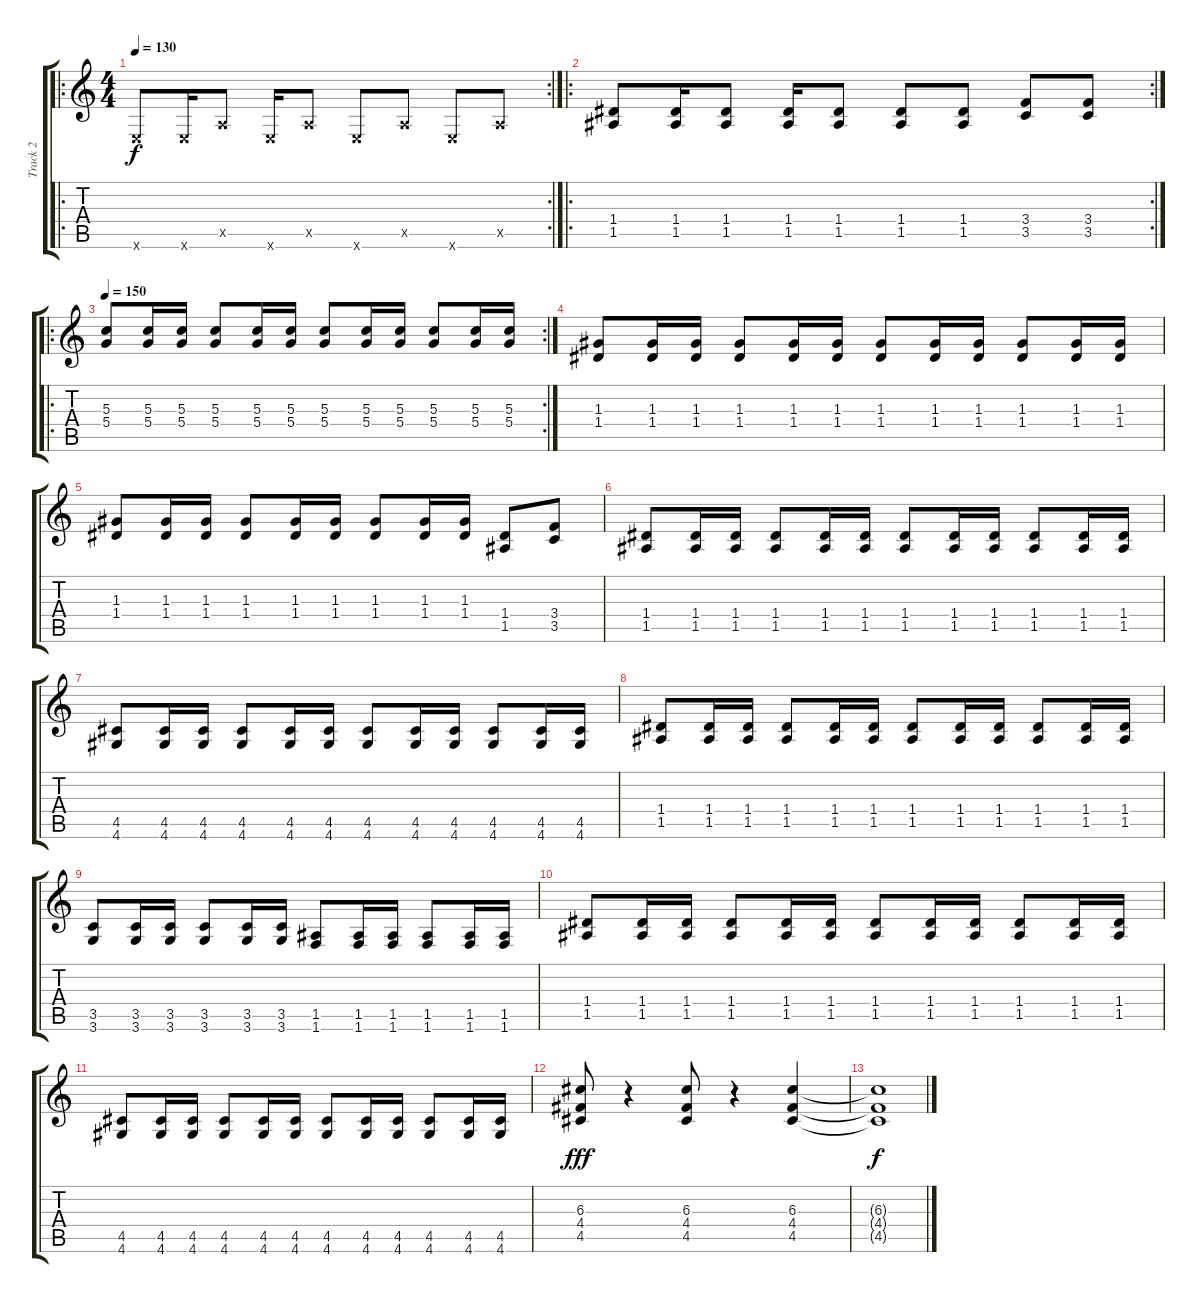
\track ("Track 2" "Track 2") {instrument distortionguitar}
\staff {score tabs}
\tuning (E4 B3 G3 D3 A2 E2) {hide}
\ro
\rc 2
\ts (4 4)
\tempo 130
\clef g2
\ks c
0.6{x}.8{dy f} 0.6{x}.16 0.5{x}.8 0.6{x}.16 0.5{x}.8 0.6{x}.8 0.5{x}.8 0.6{x}.8 0.5{x}.8 |
\ro
\rc 2
(1.4 1.5).8 (1.4 1.5).16 (1.4 1.5).8 (1.4 1.5).16 (1.4 1.5).8 (1.4 1.5).8 (1.4 1.5).8 (3.4 3.5).8 (3.4 3.5).8 |
\ro
\rc 2
\tempo 150
(5.3 5.4).8 (5.3 5.4).16 (5.3 5.4).16 (5.3 5.4).8 (5.3 5.4).16 (5.3 5.4).16 (5.3 5.4).8 (5.3 5.4).16 (5.3 5.4).16 (5.3 5.4).8 (5.3 5.4).16 (5.3 5.4).16 |
(1.3 1.4).8 (1.3 1.4).16 (1.3 1.4).16 (1.3 1.4).8 (1.3 1.4).16 (1.3 1.4).16 (1.3 1.4).8 (1.3 1.4).16 (1.3 1.4).16 (1.3 1.4).8 (1.3 1.4).16 (1.3 1.4).16 |
(1.3 1.4).8 (1.3 1.4).16 (1.3 1.4).16 (1.3 1.4).8 (1.3 1.4).16 (1.3 1.4).16 (1.3 1.4).8 (1.3 1.4).16 (1.3 1.4).16 (1.4 1.5).8 (3.4 3.5).8 |
(1.4 1.5).8 (1.4 1.5).16 (1.4 1.5).16 (1.4 1.5).8 (1.4 1.5).16 (1.4 1.5).16 (1.4 1.5).8 (1.4 1.5).16 (1.4 1.5).16 (1.4 1.5).8 (1.4 1.5).16 (1.4 1.5).16 |
(4.5 4.6).8 (4.5 4.6).16 (4.5 4.6).16 (4.5 4.6).8 (4.5 4.6).16 (4.5 4.6).16 (4.5 4.6).8 (4.5 4.6).16 (4.5 4.6).16 (4.5 4.6).8 (4.5 4.6).16 (4.5 4.6).16 |
(1.4 1.5).8 (1.4 1.5).16 (1.4 1.5).16 (1.4 1.5).8 (1.4 1.5).16 (1.4 1.5).16 (1.4 1.5).8 (1.4 1.5).16 (1.4 1.5).16 (1.4 1.5).8 (1.4 1.5).16 (1.4 1.5).16 |
(3.5 3.6).8 (3.5 3.6).16 (3.5 3.6).16 (3.5 3.6).8 (3.5 3.6).16 (3.5 3.6).16 (1.5 1.6).8 (1.5 1.6).16 (1.5 1.6).16 (1.5 1.6).8 (1.5 1.6).16 (1.5 1.6).16 |
(1.4 1.5).8 (1.4 1.5).16 (1.4 1.5).16 (1.4 1.5).8 (1.4 1.5).16 (1.4 1.5).16 (1.4 1.5).8 (1.4 1.5).16 (1.4 1.5).16 (1.4 1.5).8 (1.4 1.5).16 (1.4 1.5).16 |
(4.5 4.6).8 (4.5 4.6).16 (4.5 4.6).16 (4.5 4.6).8 (4.5 4.6).16 (4.5 4.6).16 (4.5 4.6).8 (4.5 4.6).16 (4.5 4.6).16 (4.5 4.6).8 (4.5 4.6).16 (4.5 4.6).16 |
(6.3 4.4 4.5).8{dy fff} r.4 (6.3 4.4 4.5).8 r.4 (6.3 4.4 4.5).4 |
(6.3{t} 4.4{t} 4.5{t}).1{dy f}
